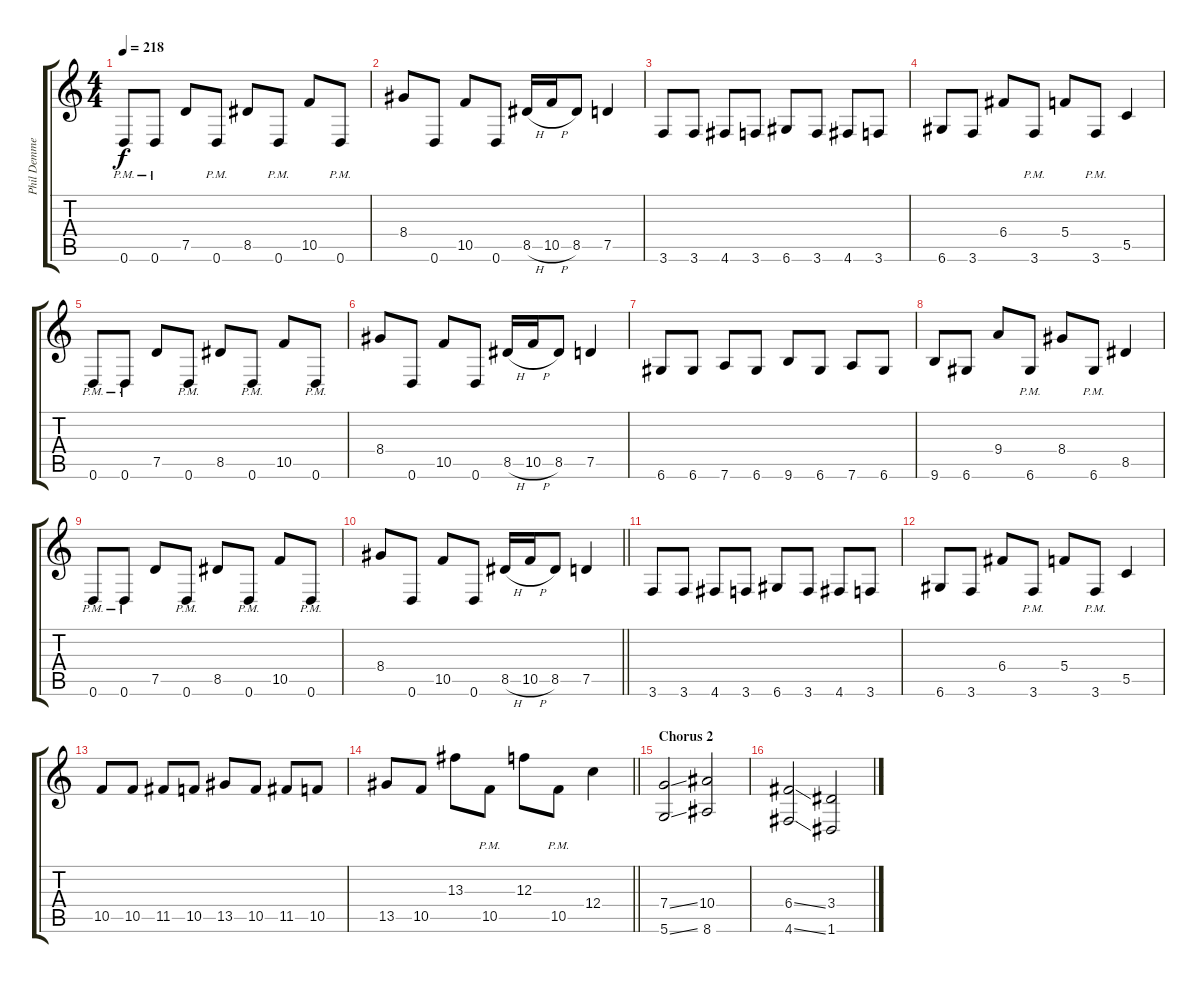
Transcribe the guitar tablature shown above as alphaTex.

\track ("Phil Demmel" "Phil Demme") {instrument distortionguitar}
\staff {score tabs}
\tuning (D4 A3 F3 C3 G2 D2) {hide}
\ts (4 4)
\tempo 218
\clef g2
\ks c
0.6{pm}.8{dy f} 0.6{pm}.8 7.5.8 0.6{pm}.8 8.5.8 0.6{pm}.8 10.5.8 0.6{pm}.8 |
8.4.8 0.6.8 10.5.8 0.6.8 8.5{h}.16 10.5{h}.16 8.5.8 7.5.4 |
3.6.8 3.6.8 4.6.8 3.6.8 6.6.8 3.6.8 4.6.8 3.6.8 |
6.6.8 3.6.8 6.4.8 3.6{pm}.8 5.4.8 3.6{pm}.8 5.5.4 |
0.6{pm}.8 0.6{pm}.8 7.5.8 0.6{pm}.8 8.5.8 0.6{pm}.8 10.5.8 0.6{pm}.8 |
8.4.8 0.6.8 10.5.8 0.6.8 8.5{h}.16 10.5{h}.16 8.5.8 7.5.4 |
6.6.8 6.6.8 7.6.8 6.6.8 9.6.8 6.6.8 7.6.8 6.6.8 |
9.6.8 6.6.8 9.4.8 6.6{pm}.8 8.4.8 6.6{pm}.8 8.5.4 |
0.6{pm}.8 0.6{pm}.8 7.5.8 0.6{pm}.8 8.5.8 0.6{pm}.8 10.5.8 0.6{pm}.8 |
\barLineRight lightlight
8.4.8 0.6.8 10.5.8 0.6.8 8.5{h}.16 10.5{h}.16 8.5.8 7.5.4 |
3.6.8 3.6.8 4.6.8 3.6.8 6.6.8 3.6.8 4.6.8 3.6.8 |
6.6.8 3.6.8 6.4.8 3.6{pm}.8 5.4.8 3.6{pm}.8 5.5.4 |
10.5.8 10.5.8 11.5.8 10.5.8 13.5.8 10.5.8 11.5.8 10.5.8 |
\barLineRight lightlight
13.5.8 10.5.8 13.3.8 10.5{pm}.8 12.3.8 10.5{pm}.8 12.4.4 |
\section ("" "Chorus 2")
(7.4{ss} 5.6{ss}).2 (10.4 8.6).2 |
(6.4{ss} 4.6{ss}).2 (3.4 1.6).2
